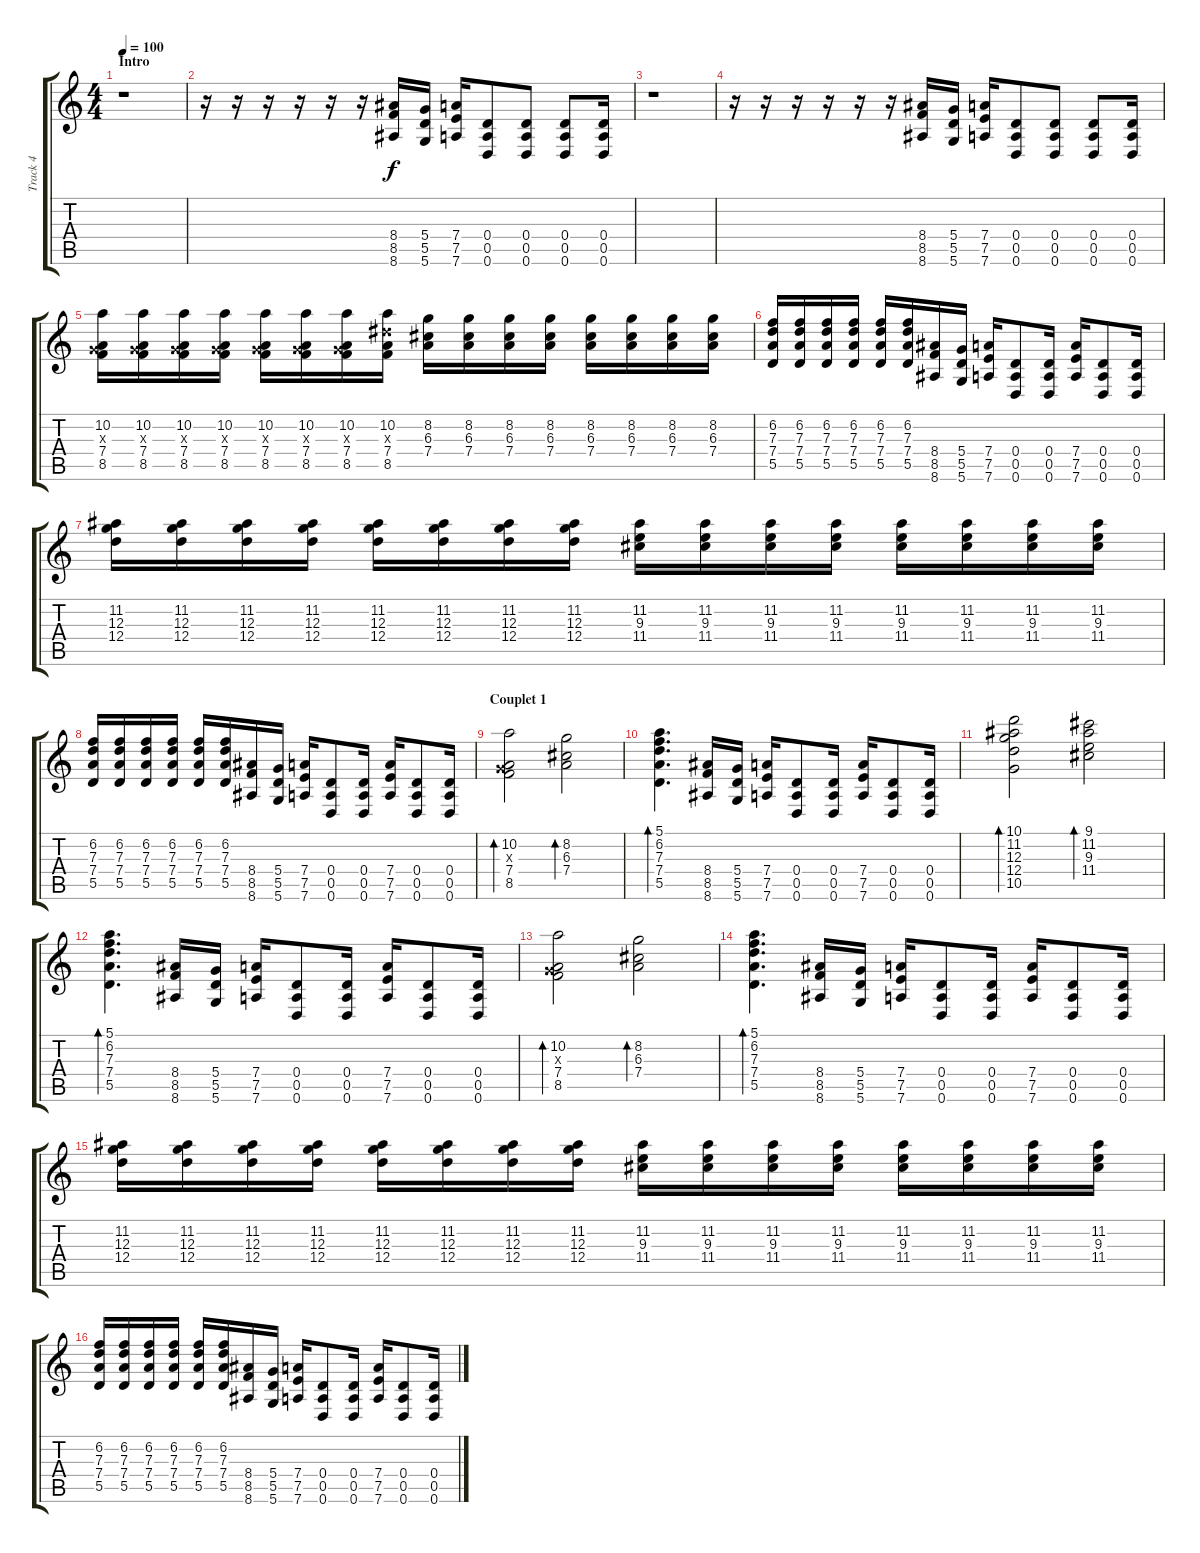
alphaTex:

\track ("Track 4" "Track 4") {instrument overdrivenguitar}
\staff {score tabs}
\tuning (E4 B3 G3 D3 A2 D2) {hide}
\ts (4 4)
\section ("" "Intro")
\tempo 100
\clef g2
\ks c
r.1{dy f instrument overdrivenguitar} |
r.16 r.16 r.16 r.16 r.16 r.16 (8.4 8.5 8.6).16 (5.4 5.5 5.6).16 (7.4 7.5 7.6).16 (0.4 0.5 0.6).8 (0.4 0.5 0.6).8 (0.4 0.5 0.6).8 (0.4 0.5 0.6).16 |
r.1 |
r.16 r.16 r.16 r.16 r.16 r.16 (8.4 8.5 8.6).16 (5.4 5.5 5.6).16 (7.4 7.5 7.6).16 (0.4 0.5 0.6).8 (0.4 0.5 0.6).8 (0.4 0.5 0.6).8 (0.4 0.5 0.6).16 |
(10.2 0.3{x} 7.4 8.5).16 (10.2 0.3{x} 7.4 8.5).16 (10.2 0.3{x} 7.4 8.5).16 (10.2 0.3{x} 7.4 8.5).16 (10.2 0.3{x} 7.4 8.5).16 (10.2 0.3{x} 7.4 8.5).16 (10.2 0.3{x} 7.4 8.5).16 (10.2 8.3{x} 7.4 8.5).16 (8.2 6.3 7.4).16 (8.2 6.3 7.4).16 (8.2 6.3 7.4).16 (8.2 6.3 7.4).16 (8.2 6.3 7.4).16 (8.2 6.3 7.4).16 (8.2 6.3 7.4).16 (8.2 6.3 7.4).16 |
(6.2 7.3 7.4 5.5).16 (6.2 7.3 7.4 5.5).16 (6.2 7.3 7.4 5.5).16 (6.2 7.3 7.4 5.5).16 (6.2 7.3 7.4 5.5).16 (6.2 7.3 7.4 5.5).16 (8.4 8.5 8.6).16 (5.4 5.5 5.6).16 (7.4 7.5 7.6).16 (0.4 0.5 0.6).8 (0.4 0.5 0.6).16 (7.4 7.5 7.6).16 (0.4 0.5 0.6).8 (0.4 0.5 0.6).16 |
(11.2 12.3 12.4).16 (11.2 12.3 12.4).16 (11.2 12.3 12.4).16 (11.2 12.3 12.4).16 (11.2 12.3 12.4).16 (11.2 12.3 12.4).16 (11.2 12.3 12.4).16 (11.2 12.3 12.4).16 (11.2 9.3 11.4).16 (11.2 9.3 11.4).16 (11.2 9.3 11.4).16 (11.2 9.3 11.4).16 (11.2 9.3 11.4).16 (11.2 9.3 11.4).16 (11.2 9.3 11.4).16 (11.2 9.3 11.4).16 |
(6.2 7.3 7.4 5.5).16 (6.2 7.3 7.4 5.5).16 (6.2 7.3 7.4 5.5).16 (6.2 7.3 7.4 5.5).16 (6.2 7.3 7.4 5.5).16 (6.2 7.3 7.4 5.5).16 (8.4 8.5 8.6).16 (5.4 5.5 5.6).16 (7.4 7.5 7.6).16 (0.4 0.5 0.6).8 (0.4 0.5 0.6).16 (7.4 7.5 7.6).16 (0.4 0.5 0.6).8 (0.4 0.5 0.6).16 |
\section ("" "Couplet 1")
(10.2 0.3{x} 7.4 8.5).2{bd 120} (8.2 6.3 7.4).2{bd 120} |
(5.1 6.2 7.3 7.4 5.5).4{d bd 120} (8.4 8.5 8.6).16 (5.4 5.5 5.6).16 (7.4 7.5 7.6).16 (0.4 0.5 0.6).8 (0.4 0.5 0.6).16 (7.4 7.5 7.6).16 (0.4 0.5 0.6).8 (0.4 0.5 0.6).16 |
(10.1 11.2 12.3 12.4 10.5).2{bd 120} (9.1 11.2 9.3 11.4).2{bd 120} |
(5.1 6.2 7.3 7.4 5.5).4{d bd 120} (8.4 8.5 8.6).16 (5.4 5.5 5.6).16 (7.4 7.5 7.6).16 (0.4 0.5 0.6).8 (0.4 0.5 0.6).16 (7.4 7.5 7.6).16 (0.4 0.5 0.6).8 (0.4 0.5 0.6).16 |
(10.2 0.3{x} 7.4 8.5).2{bd 120} (8.2 6.3 7.4).2{bd 120} |
(5.1 6.2 7.3 7.4 5.5).4{d bd 120} (8.4 8.5 8.6).16 (5.4 5.5 5.6).16 (7.4 7.5 7.6).16 (0.4 0.5 0.6).8 (0.4 0.5 0.6).16 (7.4 7.5 7.6).16 (0.4 0.5 0.6).8 (0.4 0.5 0.6).16 |
(11.2 12.3 12.4).16 (11.2 12.3 12.4).16 (11.2 12.3 12.4).16 (11.2 12.3 12.4).16 (11.2 12.3 12.4).16 (11.2 12.3 12.4).16 (11.2 12.3 12.4).16 (11.2 12.3 12.4).16 (11.2 9.3 11.4).16 (11.2 9.3 11.4).16 (11.2 9.3 11.4).16 (11.2 9.3 11.4).16 (11.2 9.3 11.4).16 (11.2 9.3 11.4).16 (11.2 9.3 11.4).16 (11.2 9.3 11.4).16 |
(6.2 7.3 7.4 5.5).16 (6.2 7.3 7.4 5.5).16 (6.2 7.3 7.4 5.5).16 (6.2 7.3 7.4 5.5).16 (6.2 7.3 7.4 5.5).16 (6.2 7.3 7.4 5.5).16 (8.4 8.5 8.6).16 (5.4 5.5 5.6).16 (7.4 7.5 7.6).16 (0.4 0.5 0.6).8 (0.4 0.5 0.6).16 (7.4 7.5 7.6).16 (0.4 0.5 0.6).8 (0.4 0.5 0.6).16
